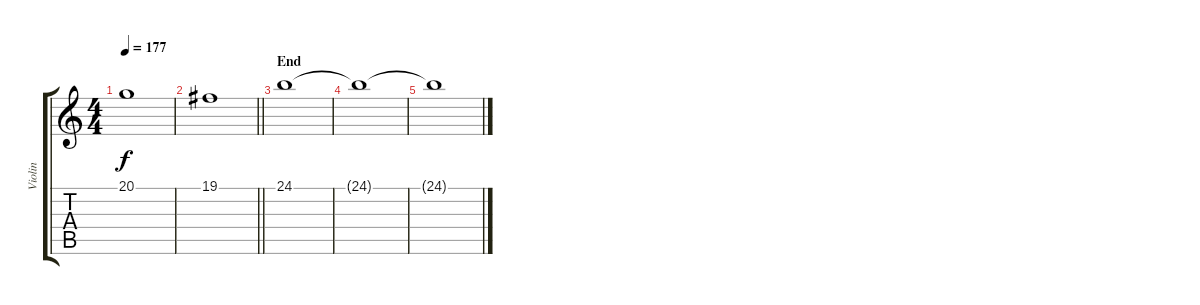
\track ("Violin" "Violin") {instrument violin}
\staff {score tabs}
\tuning (B3 Gb3 D3 A2 E2 B1) {hide}
\ts (4 4)
\tempo 177
\clef g2
\ks c
20.1{t}.1{dy f} |
\barLineRight lightlight
19.1.1 |
\section ("" "End")
24.1.1{volume 7} |
24.1{t}.1 |
24.1{t}.1
